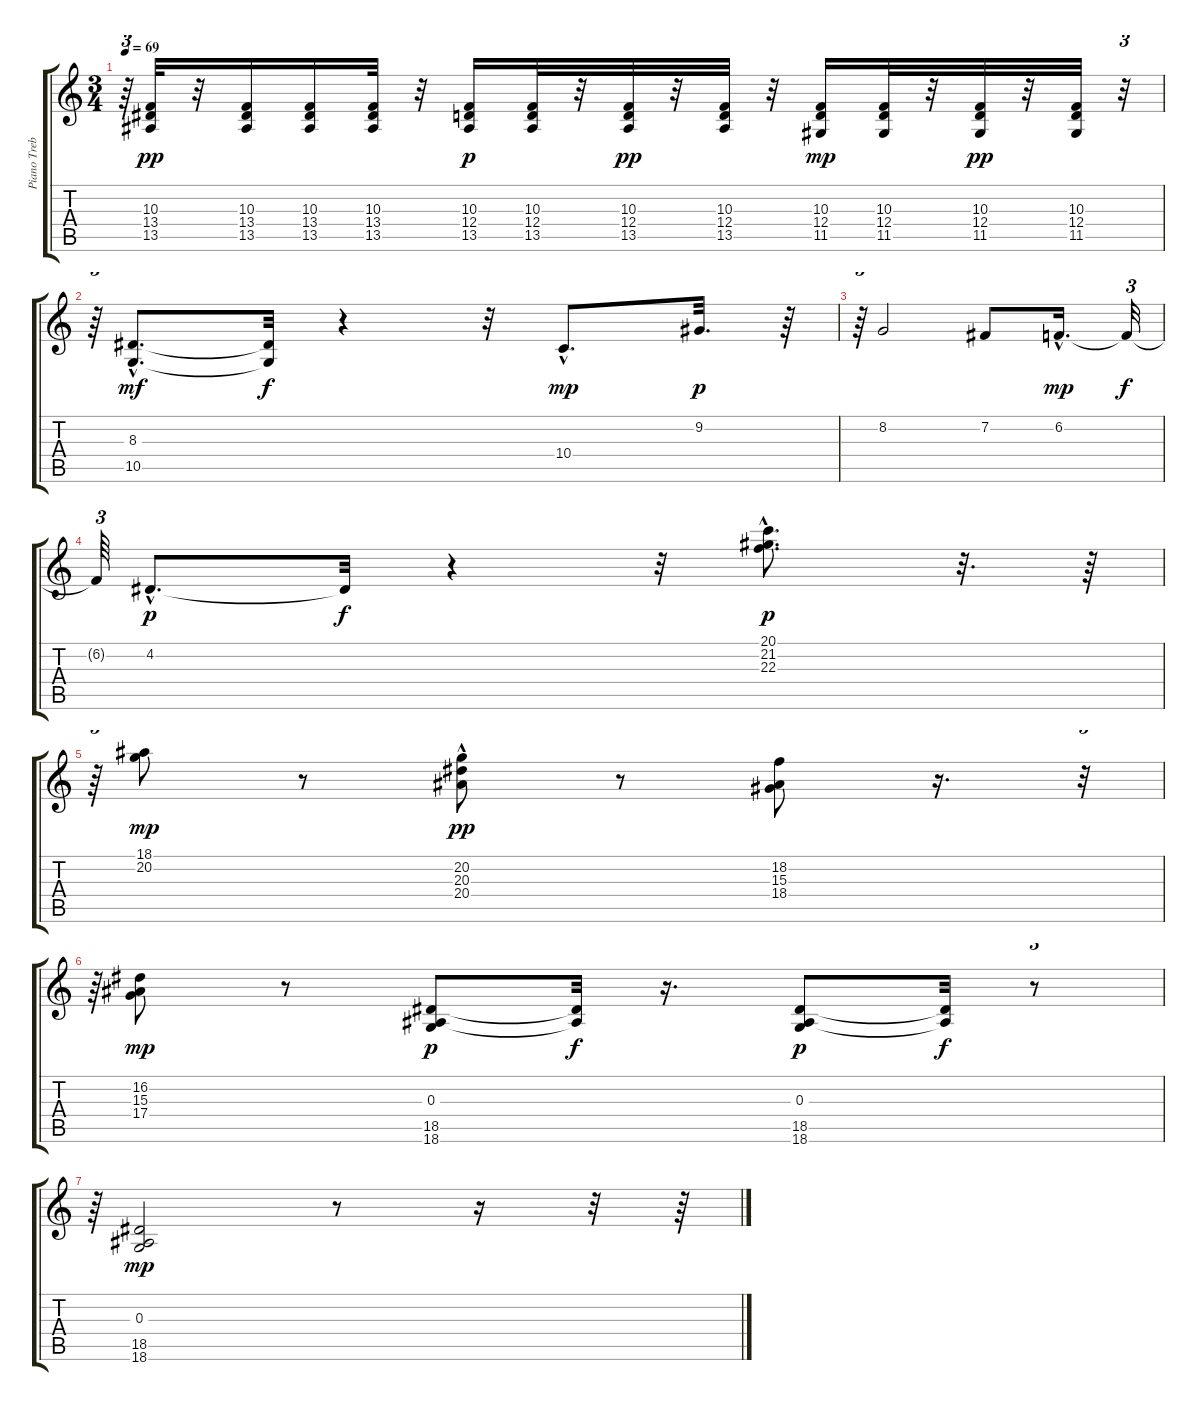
\track ("Piano Treble        " "Piano Treb") {instrument acousticgrandpiano}
\staff {score tabs}
\tuning (E4 B3 G3 D3 A2 E2) {hide}
\ts (3 4)
\tempo 69
\clef g2
\ks c
r.64{tu (3 2) dy p} (10.3 13.4 13.5).32{dy pp} r.32 (10.3 13.4 13.5).16 (10.3 13.4 13.5).16 (10.3 13.4 13.5).32 r.32 (10.3 12.4 13.5).16{dy p} (10.3 12.4 13.5).32 r.32 (10.3 12.4 13.5).32{dy pp} r.32 (10.3 12.4 13.5).32 r.32 (10.3 12.4 11.5).16{dy mp} (10.3 12.4 11.5).32 r.32 (10.3 12.4 11.5).32{dy pp} r.32 (10.3 12.4 11.5).32 r.32{tu (3 2)} |
r.64{tu (3 2)} (8.3{hac} 10.5{hac}).8{d dy mf} (8.3{t} 10.5{t}).32{dy f} r.4 r.32 10.4{hac}.8{d dy mp} 9.2.32{d dy p} r.64 |
r.64{tu (3 2)} 8.2.2 7.2.8 6.2{hac}.16{d dy mp} 6.2{t}.32{tu (3 2) dy f} |
6.2{t}.64{tu (3 2)} 4.2{hac}.8{d dy p} 4.2{t}.32{dy f} r.4 r.32 (20.1{hac} 21.2{hac} 22.3{hac}).8{d dy p} r.32{d} r.64 |
r.64{tu (3 2)} (18.1 20.2).8{dy mp} r.8 (20.2 20.3{hac} 20.4).8{dy pp} r.8 (18.2 15.3 18.4).8 r.16{d} r.32{tu (3 2)} |
r.64{tu (3 2)} (16.2 15.3 17.4).8{dy mp} r.8 (0.3 18.5 18.6).8{dy p} (18.5{t} 18.6{t}).32{dy f} r.16{d} (0.3 18.5 18.6).8{dy p} (18.5{t} 18.6{t}).32{dy f} r.8{tu (3 2)} |
r.64{tu (3 2)} (0.3 18.5 18.6).2{dy mp} r.8 r.16 r.32 r.64
